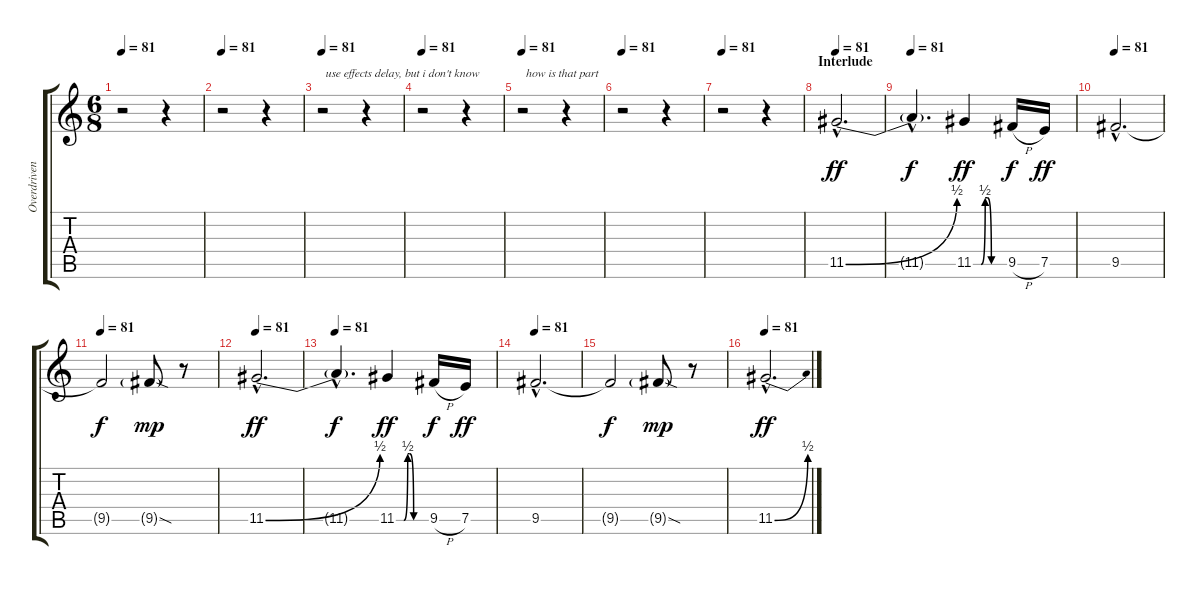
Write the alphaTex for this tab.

\track ("Overdriven Guitar III" "Overdriven") {instrument overdrivenguitar}
\staff {score tabs}
\tuning (E4 B3 G3 D3 A2 D2) {hide}
\ts (6 8)
\tempo 81
\clef g2
\ks c
r.2{dy ff} r.4 |
\tempo 81
r.2 r.4 |
\tempo 81
r.2{txt " use effects delay, but i don't know "} r.4 |
\tempo 81
r.2 r.4 |
\tempo 81
r.2{txt " how is that part"} r.4 |
\tempo 81
r.2 r.4 |
\tempo 81
r.2 r.4 |
\section ("" "Interlude")
\tempo 81
11.5{be (bend 0 0 60 2) hac}.2{d} |
\tempo 81
11.5{hac t}.4{d dy f} 11.5{be (custom 0 0 15 0 23 2 27 2 35 0 45 0 60 0)}.4{dy ff} 9.5{h}.16{dy f} 7.5.16{dy ff} |
\tempo 81
9.5{hac}.2{d} |
\tempo 81
9.5{t}.2{dy f} 9.5{sod g}.8{dy mp} r.8 |
\tempo 81
11.5{be (bend 0 0 60 2) hac}.2{d dy ff} |
\tempo 81
11.5{hac t}.4{d dy f} 11.5{be (custom 0 0 15 0 23 2 27 2 35 0 45 0 60 0)}.4{dy ff} 9.5{h}.16{dy f} 7.5.16{dy ff} |
\tempo 81
9.5{hac}.2{d} |
9.5{t}.2{dy f} 9.5{sod g}.8{dy mp} r.8 |
\tempo 81
11.5{be (bend 0 0 60 2) hac}.2{d dy ff}
